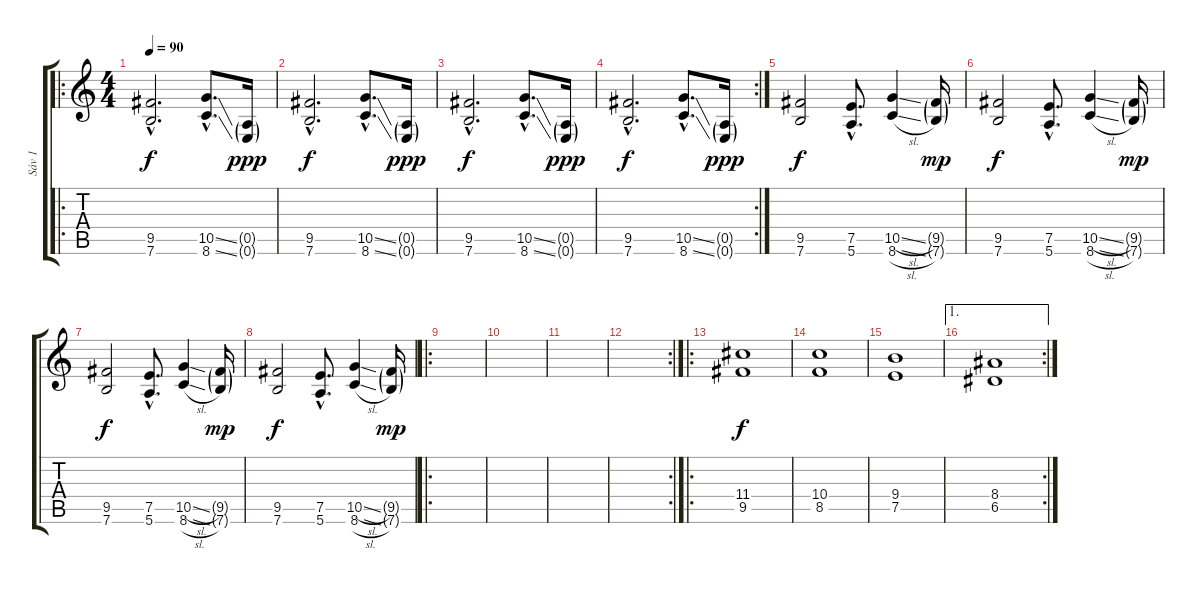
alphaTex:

\track ("Sáv 1" "Sáv 1") {instrument distortionguitar}
\staff {score tabs}
\tuning (E4 B3 G3 D3 A2 E2) {hide}
\ro
\ts (4 4)
\tempo 90
\clef g2
\ks c
(9.5{hac} 7.6{hac}).2{d dy f} (10.5{ss hac} 8.6{ss hac}).8{d} (0.5{g} 0.6{g}).16{dy ppp} |
(9.5{hac} 7.6{hac}).2{d dy f} (10.5{ss hac} 8.6{ss hac}).8{d} (0.5{g} 0.6{g}).16{dy ppp} |
(9.5{hac} 7.6{hac}).2{d dy f} (10.5{ss hac} 8.6{ss hac}).8{d} (0.5{g} 0.6{g}).16{dy ppp} |
\rc 2
(9.5{hac} 7.6{hac}).2{d dy f} (10.5{ss hac} 8.6{ss hac}).8{d} (0.5{g} 0.6{g}).16{dy ppp} |
(9.5 7.6).2{dy f} (7.5{hac} 5.6{hac}).8{d} (10.5{sl} 8.6{sl}).4 (9.5{g} 7.6{g}).16{dy mp} |
(9.5 7.6).2{dy f} (7.5{hac} 5.6{hac}).8{d} (10.5{sl} 8.6{sl}).4 (9.5{g} 7.6{g}).16{dy mp} |
(9.5 7.6).2{dy f} (7.5{hac} 5.6{hac}).8{d} (10.5{sl} 8.6{sl}).4 (9.5{g} 7.6{g}).16{dy mp} |
(9.5 7.6).2{dy f} (7.5{hac} 5.6{hac}).8{d} (10.5{sl} 8.6{sl}).4 (9.5{g} 7.6{g}).16{dy mp} |
\ro
|
|
|
\rc 2
|
\ro
(11.4 9.5).1{dy f} |
(10.4 8.5).1 |
(9.4 7.5).1 |
\ae 1
\rc 2
(8.4 6.5).1
